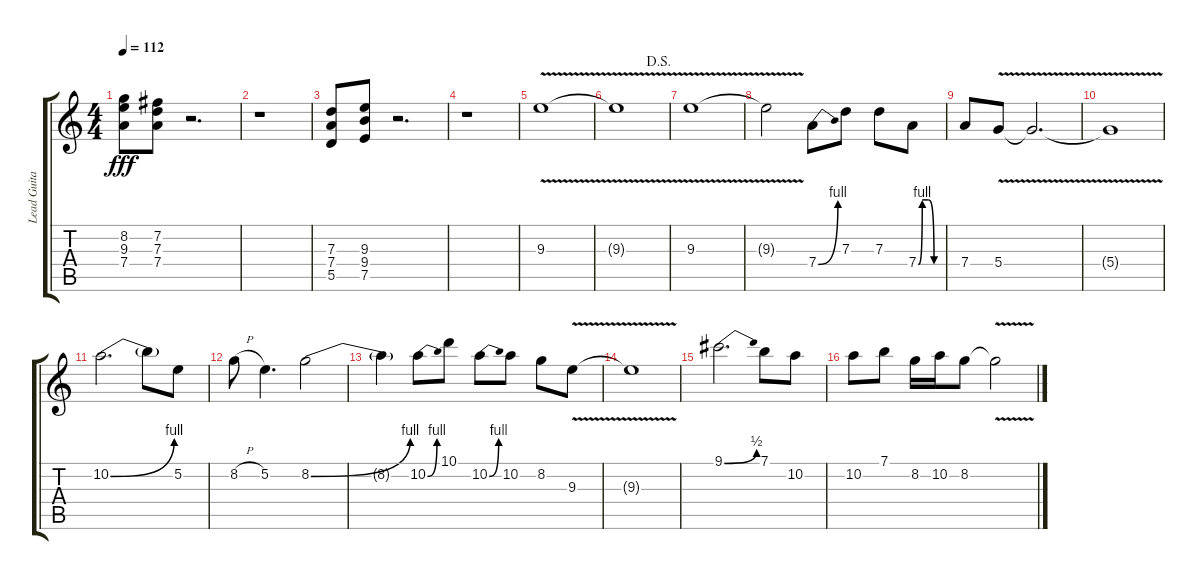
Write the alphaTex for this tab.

\track ("Lead Guitar" "Lead Guita") {instrument overdrivenguitar}
\staff {score tabs}
\tuning (E4 B3 G3 D3 A2 E2) {hide}
\ts (4 4)
\tempo 112
\clef g2
\ks c
(8.2 9.3 7.4).8{dy fff} (7.2 7.3 7.4).8 r.2{d} |
r.1 |
(7.3 7.4 5.5).8 (9.3 9.4 7.5).8 r.2{d} |
r.1 |
9.3{v}.1 |
\jump dalsegno
9.3{v t}.1 |
9.3{v}.1 |
9.3{v t}.2 7.4{be (bend 0 0 60 4)}.8 7.3.8 7.3.8 7.4{be (custom 0 0 10 4 25 4 40 0 60 0)}.8 |
7.4.8 5.4{v}.8 5.4{v t}.2{d} |
5.4{v t}.1 |
10.2{be (bend 0 0 60 4)}.2{d} 10.2{t}.8 5.2.8 |
8.2{h}.8 5.2.4{d} 8.2{be (bend 0 0 60 4)}.2 |
8.2{t}.4 10.2{be (bend 0 0 60 4)}.8 10.1.8 10.2{be (bend 0 0 60 4)}.8 10.2.8 8.2.8 9.3{v}.8 |
9.3{v t}.1 |
9.1{be (bend 0 0 60 2)}.2{d} 7.1.8 10.2.8 |
10.2.8 7.1.8 8.2.16 10.2.16 8.2.8 8.2{v t}.2
